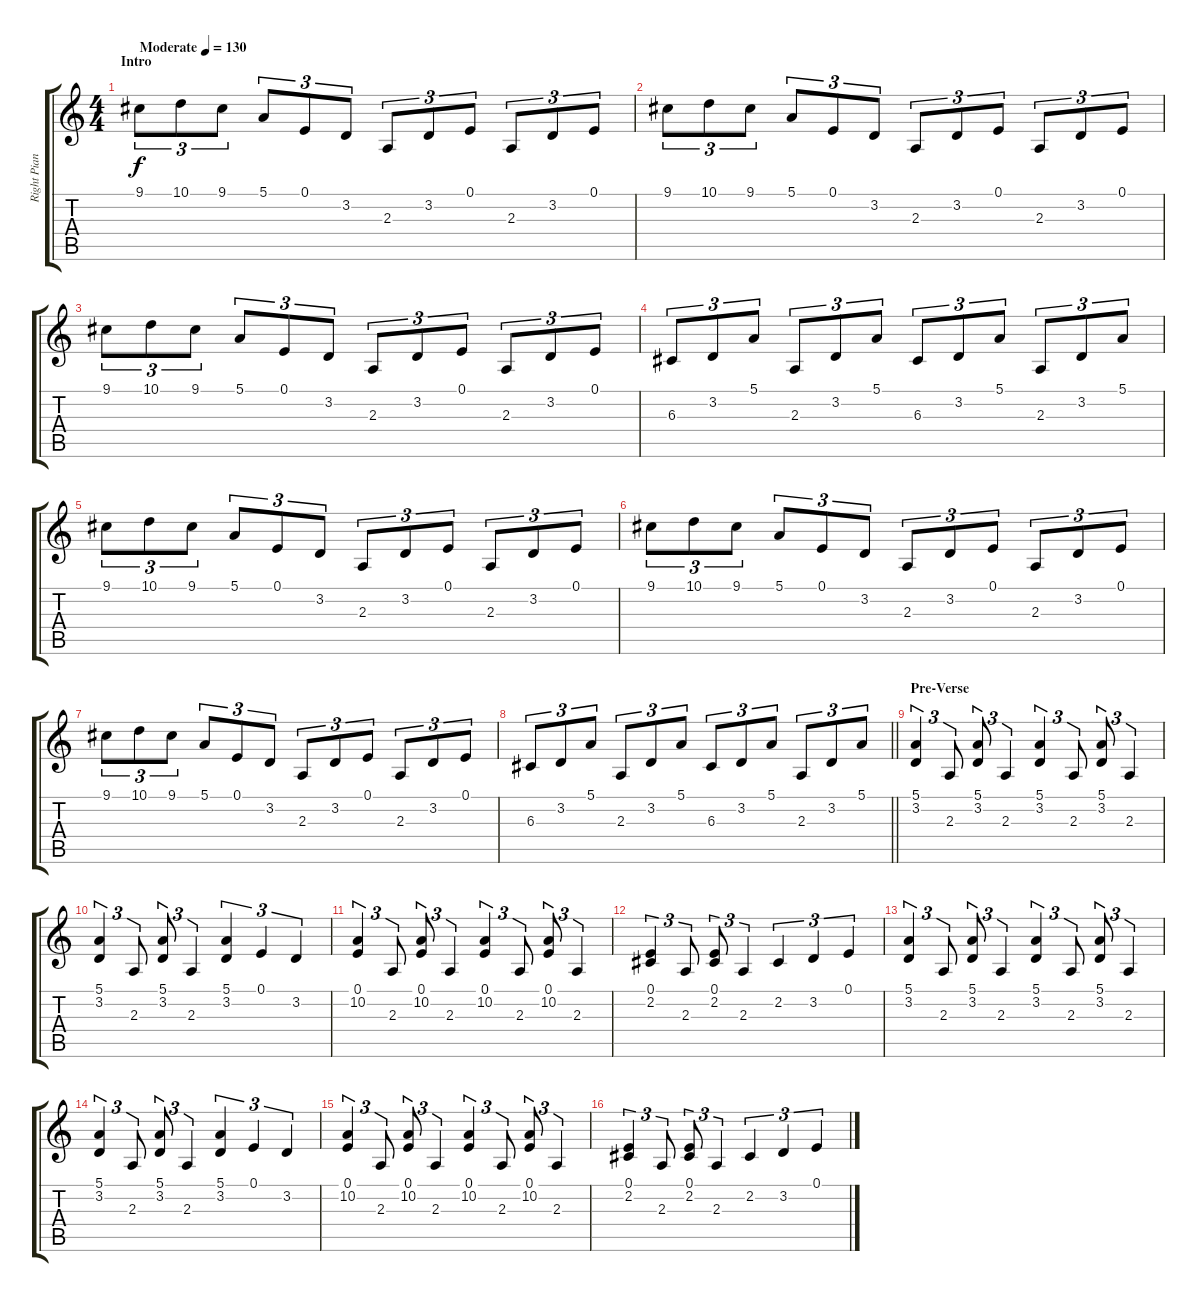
\track ("Right Piano" "Right Pian") {instrument acousticgrandpiano}
\staff {score tabs}
\tuning (E4 B3 G3 D3 A2 E2) {hide}
\ts (4 4)
\section ("" "Intro")
\tempo (130 "Moderate")
\clef g2
\ks c
9.1.8{tu (3 2) dy f instrument acousticgrandpiano} 10.1.8{tu (3 2)} 9.1.8{tu (3 2)} 5.1.8{tu (3 2)} 0.1.8{tu (3 2)} 3.2.8{tu (3 2)} 2.3.8{tu (3 2)} 3.2.8{tu (3 2)} 0.1.8{tu (3 2)} 2.3.8{tu (3 2)} 3.2.8{tu (3 2)} 0.1.8{tu (3 2)} |
9.1.8{tu (3 2)} 10.1.8{tu (3 2)} 9.1.8{tu (3 2)} 5.1.8{tu (3 2)} 0.1.8{tu (3 2)} 3.2.8{tu (3 2)} 2.3.8{tu (3 2)} 3.2.8{tu (3 2)} 0.1.8{tu (3 2)} 2.3.8{tu (3 2)} 3.2.8{tu (3 2)} 0.1.8{tu (3 2)} |
9.1.8{tu (3 2)} 10.1.8{tu (3 2)} 9.1.8{tu (3 2)} 5.1.8{tu (3 2)} 0.1.8{tu (3 2)} 3.2.8{tu (3 2)} 2.3.8{tu (3 2)} 3.2.8{tu (3 2)} 0.1.8{tu (3 2)} 2.3.8{tu (3 2)} 3.2.8{tu (3 2)} 0.1.8{tu (3 2)} |
6.3.8{tu (3 2)} 3.2.8{tu (3 2)} 5.1.8{tu (3 2)} 2.3.8{tu (3 2)} 3.2.8{tu (3 2)} 5.1.8{tu (3 2)} 6.3.8{tu (3 2)} 3.2.8{tu (3 2)} 5.1.8{tu (3 2)} 2.3.8{tu (3 2)} 3.2.8{tu (3 2)} 5.1.8{tu (3 2)} |
9.1.8{tu (3 2)} 10.1.8{tu (3 2)} 9.1.8{tu (3 2)} 5.1.8{tu (3 2)} 0.1.8{tu (3 2)} 3.2.8{tu (3 2)} 2.3.8{tu (3 2)} 3.2.8{tu (3 2)} 0.1.8{tu (3 2)} 2.3.8{tu (3 2)} 3.2.8{tu (3 2)} 0.1.8{tu (3 2)} |
9.1.8{tu (3 2)} 10.1.8{tu (3 2)} 9.1.8{tu (3 2)} 5.1.8{tu (3 2)} 0.1.8{tu (3 2)} 3.2.8{tu (3 2)} 2.3.8{tu (3 2)} 3.2.8{tu (3 2)} 0.1.8{tu (3 2)} 2.3.8{tu (3 2)} 3.2.8{tu (3 2)} 0.1.8{tu (3 2)} |
9.1.8{tu (3 2)} 10.1.8{tu (3 2)} 9.1.8{tu (3 2)} 5.1.8{tu (3 2)} 0.1.8{tu (3 2)} 3.2.8{tu (3 2)} 2.3.8{tu (3 2)} 3.2.8{tu (3 2)} 0.1.8{tu (3 2)} 2.3.8{tu (3 2)} 3.2.8{tu (3 2)} 0.1.8{tu (3 2)} |
\barLineRight lightlight
6.3.8{tu (3 2)} 3.2.8{tu (3 2)} 5.1.8{tu (3 2)} 2.3.8{tu (3 2)} 3.2.8{tu (3 2)} 5.1.8{tu (3 2)} 6.3.8{tu (3 2)} 3.2.8{tu (3 2)} 5.1.8{tu (3 2)} 2.3.8{tu (3 2)} 3.2.8{tu (3 2)} 5.1.8{tu (3 2)} |
\section ("" "Pre-Verse")
(5.1 3.2).4{tu (3 2)} 2.3.8{tu (3 2)} (5.1 3.2).8{tu (3 2)} 2.3.4{tu (3 2)} (5.1 3.2).4{tu (3 2)} 2.3.8{tu (3 2)} (5.1 3.2).8{tu (3 2)} 2.3.4{tu (3 2)} |
(5.1 3.2).4{tu (3 2)} 2.3.8{tu (3 2)} (5.1 3.2).8{tu (3 2)} 2.3.4{tu (3 2)} (5.1 3.2).4{tu (3 2)} 0.1.4{tu (3 2)} 3.2.4{tu (3 2)} |
(0.1 10.2).4{tu (3 2)} 2.3.8{tu (3 2)} (0.1 10.2).8{tu (3 2)} 2.3.4{tu (3 2)} (0.1 10.2).4{tu (3 2)} 2.3.8{tu (3 2)} (0.1 10.2).8{tu (3 2)} 2.3.4{tu (3 2)} |
(0.1 2.2).4{tu (3 2)} 2.3.8{tu (3 2)} (0.1 2.2).8{tu (3 2)} 2.3.4{tu (3 2)} 2.2.4{tu (3 2)} 3.2.4{tu (3 2)} 0.1.4{tu (3 2)} |
(5.1 3.2).4{tu (3 2)} 2.3.8{tu (3 2)} (5.1 3.2).8{tu (3 2)} 2.3.4{tu (3 2)} (5.1 3.2).4{tu (3 2)} 2.3.8{tu (3 2)} (5.1 3.2).8{tu (3 2)} 2.3.4{tu (3 2)} |
(5.1 3.2).4{tu (3 2)} 2.3.8{tu (3 2)} (5.1 3.2).8{tu (3 2)} 2.3.4{tu (3 2)} (5.1 3.2).4{tu (3 2)} 0.1.4{tu (3 2)} 3.2.4{tu (3 2)} |
(0.1 10.2).4{tu (3 2)} 2.3.8{tu (3 2)} (0.1 10.2).8{tu (3 2)} 2.3.4{tu (3 2)} (0.1 10.2).4{tu (3 2)} 2.3.8{tu (3 2)} (0.1 10.2).8{tu (3 2)} 2.3.4{tu (3 2)} |
(0.1 2.2).4{tu (3 2)} 2.3.8{tu (3 2)} (0.1 2.2).8{tu (3 2)} 2.3.4{tu (3 2)} 2.2.4{tu (3 2)} 3.2.4{tu (3 2)} 0.1.4{tu (3 2)}
